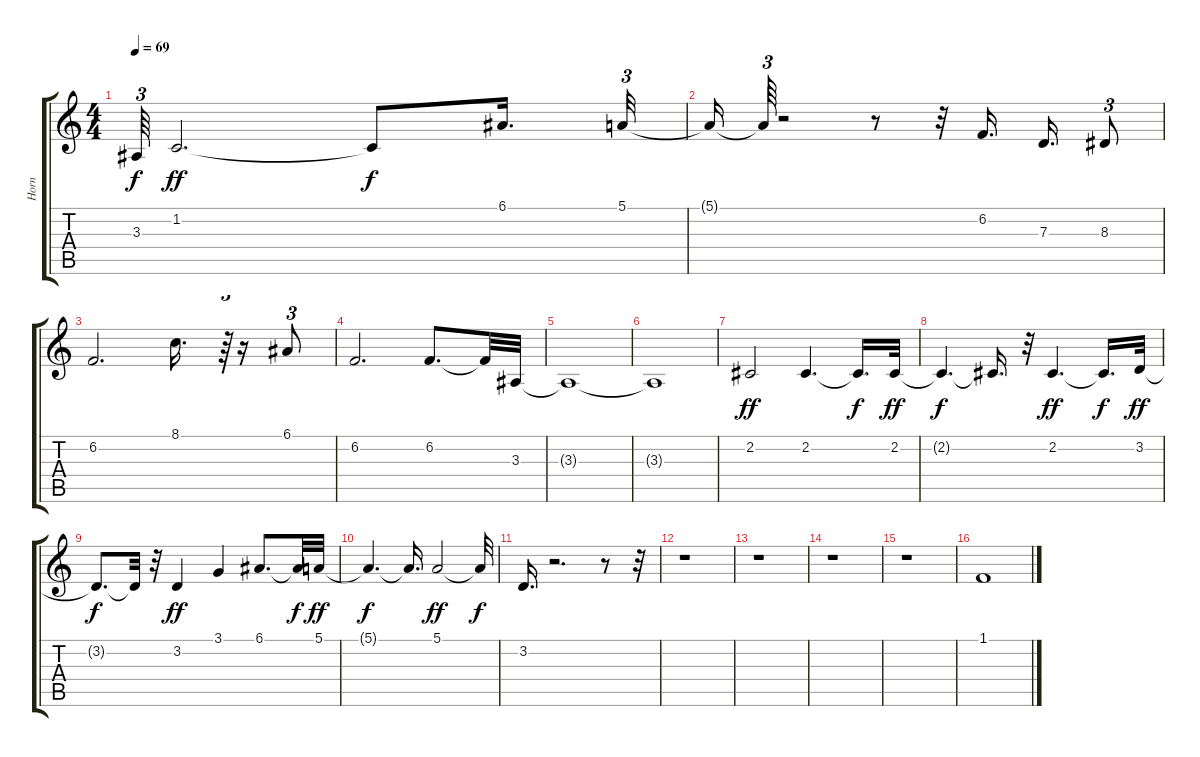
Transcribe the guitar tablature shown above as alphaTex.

\track ("Horn                " "Horn      ") {instrument frenchhorn}
\staff {score tabs}
\tuning (E4 B3 G3 D3 A2 E2) {hide}
\ts (4 4)
\tempo 69
\clef g2
\ks c
3.3{t}.64{tu (3 2) dy f} 1.2.2{d dy ff} 1.2{t}.8{dy f} 6.1.16{d} 5.1.32{tu (3 2)} |
5.1{t}.16 5.1{t}.64{tu (3 2)} r.2 r.8 r.32 6.2.16{d} 7.3.16{d} 8.3.8{tu (3 2)} |
6.2.2{d} 8.1.16{d} r.64{tu (3 2)} r.16 6.1.8{tu (3 2)} |
6.2.2{d} 6.2.8{d} 6.2{t}.32 3.3.32 |
3.3{t}.1 |
3.3{t}.1 |
2.2.2{dy ff} 2.2.4{d} 2.2{t}.16{d dy f} 2.2.32{dy ff} |
2.2{t}.4{d dy f} 2.2{t}.16{d} r.32 2.2.4{d dy ff} 2.2{t}.16{d dy f} 3.2.32{dy ff} |
3.2{t}.8{d dy f} 3.2{t}.32 r.32 3.2.4{dy ff} 3.1.4 6.1.8{d} 6.1{t}.32{dy f} 5.1.32{dy ff} |
5.1{t}.4{d dy f} 5.1{t}.16{d} 5.1.2{dy ff} 5.1{t}.32{dy f} |
3.2.16{d} r.2{d} r.8 r.32 |
r.1 |
r.1 |
r.1 |
r.1 |
1.1.1
